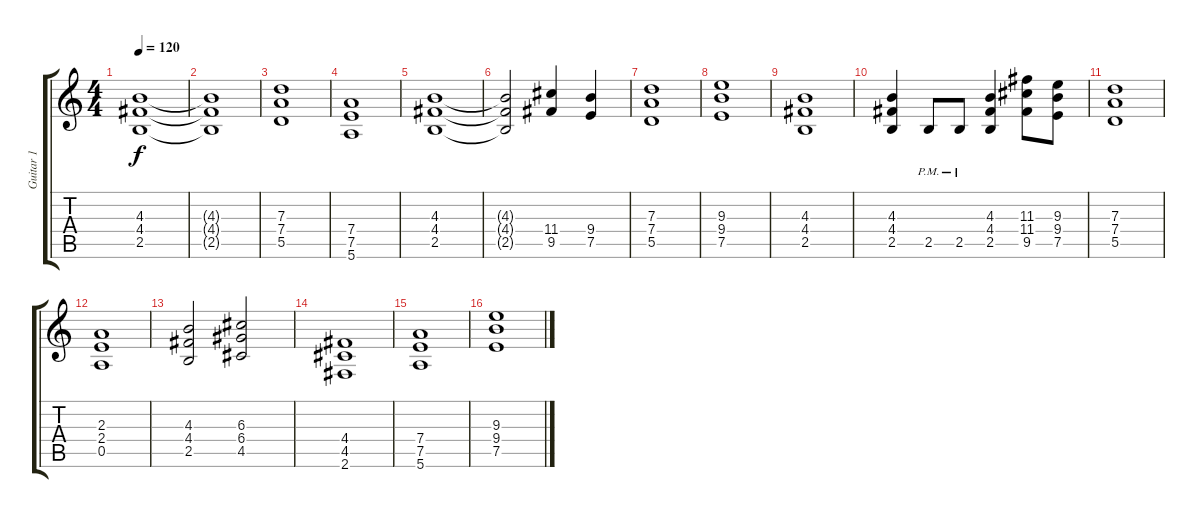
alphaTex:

\track ("Guitar 1" "Guitar 1") {instrument distortionguitar}
\staff {score tabs}
\tuning (E4 B3 G3 D3 A2 E2) {hide}
\ts (4 4)
\tempo 120
\clef g2
\ks c
(4.3 4.4 2.5).1{dy f} |
(4.3{t} 4.4{t} 2.5{t}).1 |
(7.3 7.4 5.5).1 |
(7.4 7.5 5.6).1 |
(4.3 4.4 2.5).1 |
(4.3{t} 4.4{t} 2.5{t}).2 (11.4 9.5).4 (9.4 7.5).4 |
(7.3 7.4 5.5).1 |
(9.3 9.4 7.5).1 |
(4.3 4.4 2.5).1 |
(4.3 4.4 2.5).4 2.5{pm}.8 2.5{pm}.8 (4.3 4.4 2.5).4 (11.3 11.4 9.5).8 (9.3 9.4 7.5).8 |
(7.3 7.4 5.5).1 |
(2.3 2.4 0.5).1 |
(4.3 4.4 2.5).2 (6.3 6.4 4.5).2 |
(4.4 4.5 2.6).1 |
(7.4 7.5 5.6).1 |
(9.3 9.4 7.5).1
